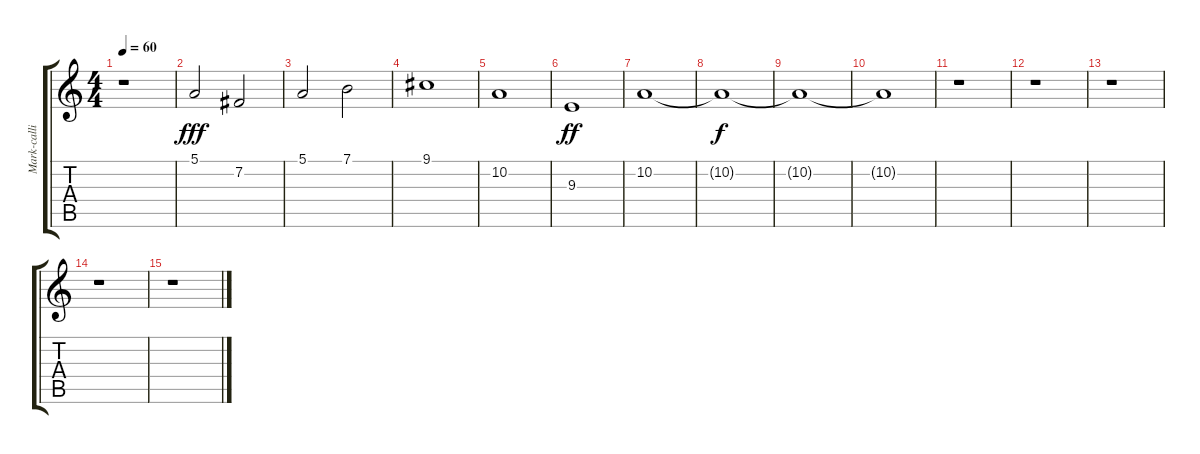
\track ("Mark-calliope" "Mark-calli") {instrument lead3calliope}
\staff {score tabs}
\tuning (E4 B3 G3 D3 A2 E2) {hide}
\ts (4 4)
\tempo 60
\clef g2
\ks c
r.1{dy f} |
5.1.2{dy fff} 7.2.2 |
5.1.2 7.1.2 |
9.1.1 |
10.2.1 |
9.3.1{dy ff} |
10.2.1{volume 10} |
10.2{t}.1{dy f} |
10.2{t}.1 |
10.2{t}.1 |
r.1 |
r.1 |
r.1 |
r.1 |
r.1
